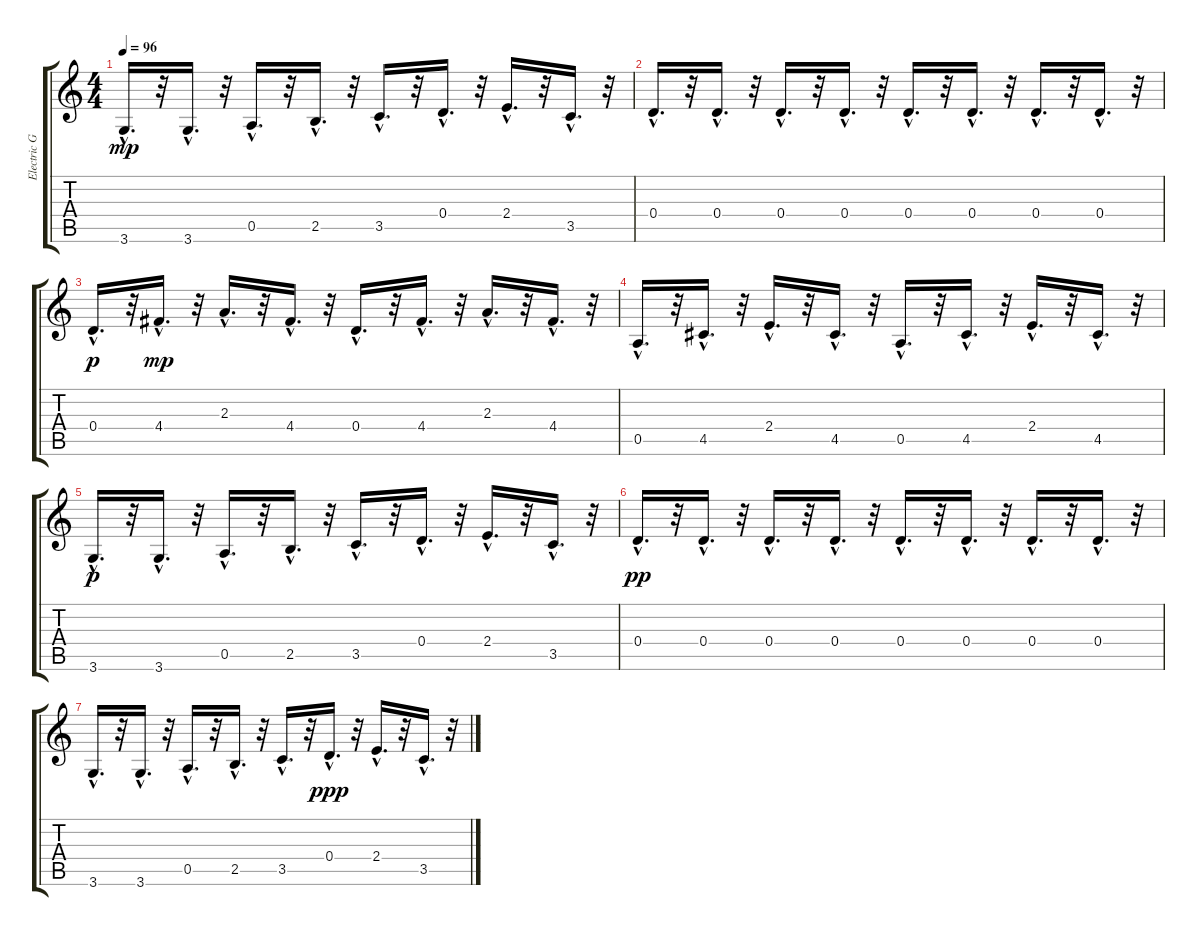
\track ("Electric Guitar (P31)" "Electric G") {instrument distortionguitar}
\staff {score tabs}
\tuning (E4 B3 G3 D3 A2 E2) {hide}
\ts (4 4)
\tempo 96
\clef g2
\ks c
3.6{hac}.16{d dy mp} r.32 3.6{hac}.16{d} r.32 0.5{hac}.16{d} r.32 2.5{hac}.16{d} r.32 3.5{hac}.16{d} r.32 0.4{hac}.16{d} r.32 2.4{hac}.16{d} r.32 3.5{hac}.16{d} r.32 |
0.4{hac}.16{d} r.32 0.4{hac}.16{d} r.32 0.4{hac}.16{d} r.32 0.4{hac}.16{d} r.32 0.4{hac}.16{d} r.32 0.4{hac}.16{d} r.32 0.4{hac}.16{d} r.32 0.4{hac}.16{d} r.32 |
0.4{hac}.16{d dy p} r.32 4.4{hac}.16{d dy mp} r.32 2.3{hac}.16{d} r.32 4.4{hac}.16{d} r.32 0.4{hac}.16{d} r.32 4.4{hac}.16{d} r.32 2.3{hac}.16{d} r.32 4.4{hac}.16{d} r.32 |
0.5{hac}.16{d} r.32 4.5{hac}.16{d} r.32 2.4{hac}.16{d} r.32 4.5{hac}.16{d} r.32 0.5{hac}.16{d} r.32 4.5{hac}.16{d} r.32 2.4{hac}.16{d} r.32 4.5{hac}.16{d} r.32 |
3.6{hac}.16{d dy p} r.32 3.6{hac}.16{d} r.32 0.5{hac}.16{d} r.32 2.5{hac}.16{d} r.32 3.5{hac}.16{d} r.32 0.4{hac}.16{d} r.32 2.4{hac}.16{d} r.32 3.5{hac}.16{d} r.32 |
0.4{hac}.16{d dy pp} r.32 0.4{hac}.16{d} r.32 0.4{hac}.16{d} r.32 0.4{hac}.16{d} r.32 0.4{hac}.16{d} r.32 0.4{hac}.16{d} r.32 0.4{hac}.16{d} r.32 0.4{hac}.16{d} r.32 |
3.6{hac}.16{d} r.32 3.6{hac}.16{d} r.32 0.5{hac}.16{d} r.32 2.5{hac}.16{d} r.32 3.5{hac}.16{d} r.32 0.4{hac}.16{d dy ppp} r.32 2.4{hac}.16{d} r.32 3.5{hac}.16{d} r.32
